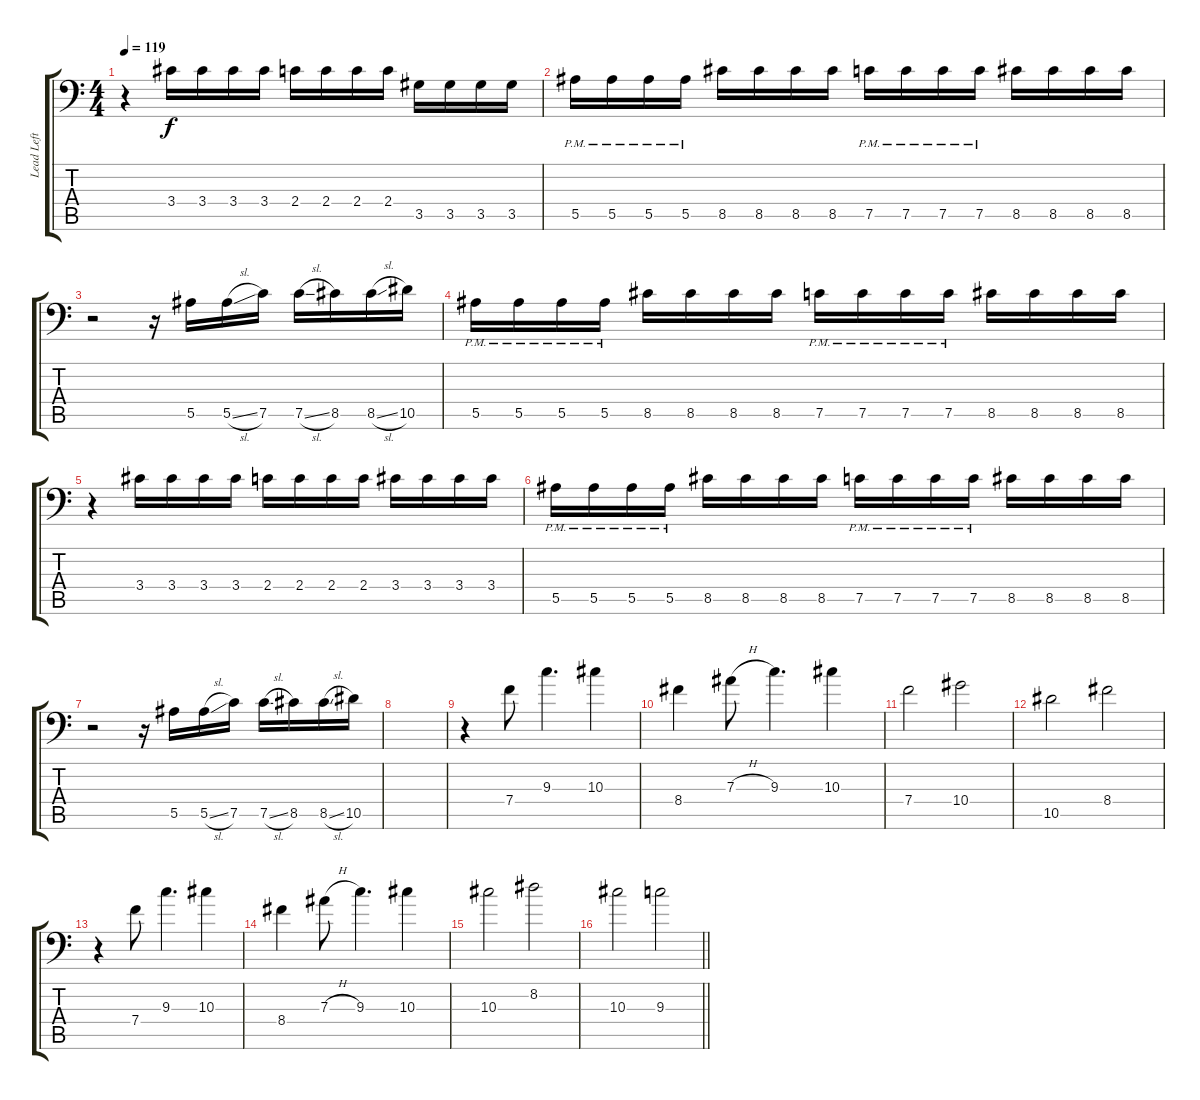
\track ("Lead Left 1" "Lead Left ") {instrument distortionguitar}
\staff {score tabs}
\tuning (C4 G3 Eb3 Bb2 F2 Bb1) {hide}
\ts (4 4)
\tempo 119
\clef f4
\ks c
r.4{dy f} 3.4.16 3.4.16 3.4.16 3.4.16 2.4.16 2.4.16 2.4.16 2.4.16 3.5.16 3.5.16 3.5.16 3.5.16 |
5.5{pm}.16 5.5{pm}.16 5.5{pm}.16 5.5{pm}.16 8.5.16 8.5.16 8.5.16 8.5.16 7.5{pm}.16 7.5{pm}.16 7.5{pm}.16 7.5{pm}.16 8.5.16 8.5.16 8.5.16 8.5.16 |
r.2 r.16 5.5.16 5.5{sl}.16 7.5.16 7.5{sl}.16 8.5.16 8.5{sl}.16 10.5.16 |
5.5{pm}.16 5.5{pm}.16 5.5{pm}.16 5.5{pm}.16 8.5.16 8.5.16 8.5.16 8.5.16 7.5{pm}.16 7.5{pm}.16 7.5{pm}.16 7.5{pm}.16 8.5.16 8.5.16 8.5.16 8.5.16 |
r.4 3.4.16 3.4.16 3.4.16 3.4.16 2.4.16 2.4.16 2.4.16 2.4.16 3.4.16 3.4.16 3.4.16 3.4.16 |
5.5{pm}.16 5.5{pm}.16 5.5{pm}.16 5.5{pm}.16 8.5.16 8.5.16 8.5.16 8.5.16 7.5{pm}.16 7.5{pm}.16 7.5{pm}.16 7.5{pm}.16 8.5.16 8.5.16 8.5.16 8.5.16 |
r.2 r.16 5.5.16 5.5{sl}.16 7.5.16 7.5{sl}.16 8.5.16 8.5{sl}.16 10.5.16 |
|
r.4 7.4.8 9.3.4{d} 10.3.4 |
8.4.4 7.3{h}.8 9.3.4{d} 10.3.4 |
7.4.2 10.4.2 |
10.5.2 8.4.2 |
r.4 7.4.8 9.3.4{d} 10.3.4 |
8.4.4 7.3{h}.8 9.3.4{d} 10.3.4 |
10.3.2 8.2.2 |
\barLineRight lightlight
10.3.2 9.3.2
